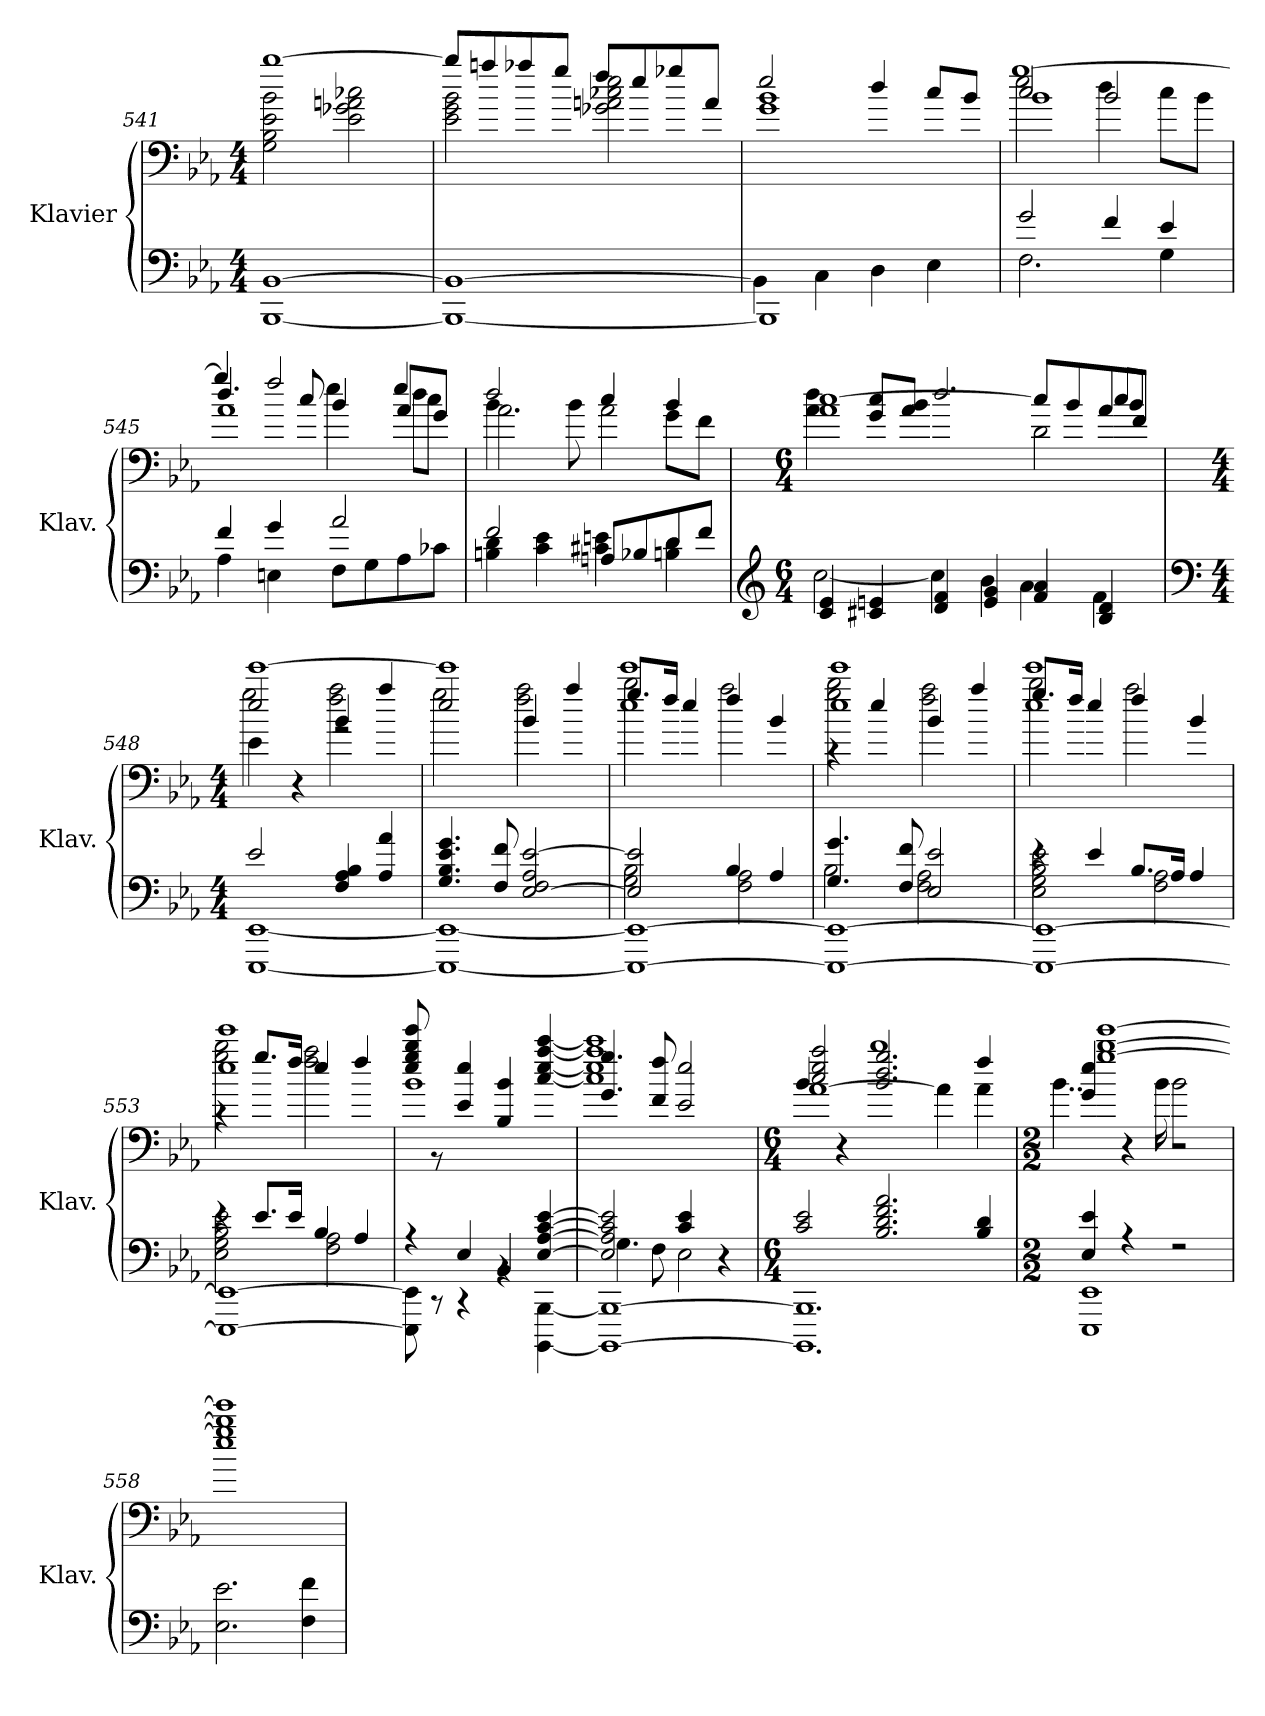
**kern	**kern
*part1	*part1
*staff2	*staff1
*I"Klavier	*
*I'Klav.	*
*clefF4	*clefF4
*k[b-e-a-]	*k[b-e-a-]
*M4/4	*M4/4
=541	=541
*	*^
[1BBB- [1BB-	[1bb-	2G\ 2B-\ 2e-\ 2b-\
.	.	2e-\ 2g-X\ 2an\ 2cc-X\
=542	=542	=542
1BBB-_ 1BB-_	8bb-/L]	2e-\ 2g\ 2b-\
.	8aan/	.
.	8aa-X/	.
.	8gg/J	.
.	8ff/L	2g-X\ 2an\ 2cc-X\ 2ee-\
.	8ee-/	.
.	8gg-X/	.
.	8a/J	.
!!LO:LB:g=z
=543	=543	=543
*^	*	*^
1BBB-]	4BB-\]	2ee-/	1g	1b-
.	4C\	.	.	.
.	4D\	4dd/	.	.
.	4E-\	8cc/L	.	.
.	.	8b-/J	.	.
=544	=544	=544	=544	=544
*	*	*	*	*^
2g/	2.F\	2cc/	1b-	[1gg	2ee-\
4f/	.	2b-/	.	.	4dd\
4e-/	4G\	.	.	.	8cc\L
.	.	.	.	.	8b-\J
=545	=545	=545	=545	=545	=545
4f/	4A-\	4.dd/	1a-	4gg/]	2ryy
4g/	4En\	.	.	2ff/	.
.	.	8cc/	.	.	.
2a-/	8F\L	4b-/	.	.	4ee-\
.	8G\	.	.	.	.
.	8A-\	8a-/L	.	4ee-/	8dd\L
.	8c-X\J	8g/J	.	.	8cc\J
*	*	*	*	*v	*v
=546	=546	=546	=546	=546
2f/	4Bn\ 4d\	4.b-\	2dd/	2.a-\
.	4c\ 4e-\	.	.	.
.	.	8b-\	.	.
8An/L	4c#X\ 4en\	2a-\	4cc/	.
8B-X/	.	.	.	.
8d/	4Bn\ 4d\	.	4b-/	8g\L
8f/J	.	.	.	8f\J
=547	=547	=547	=547	=547
*clefG2	*	*	*	*
*M6/4	*	*M6/4	*	*
4c/ 4e-/	[2cc\	[1cc	1a-	4a-\ 4dd\
4c#X/ 4en/	.	.	.	8g/ 8cc/L
.	.	.	.	8a-/ 8b-/J
4d/ 4f/	4cc\]	.	.	2.dd/
4e/ 4g/	4b-\	.	.	.
4f/ 4a-/	4a-\	8cc/L]	2d\	.
.	.	8b-/	.	.
4B-/ 4d/	4f\	8a-/	.	8cc/L
.	.	8f/J	.	8b-/J
*	*	*v	*v	*v
=548	=548	=548
*clefF4	*	*
*M4/4	*	*M4/4
*	*	*^
*	*	*	*^
*	*	*	*	*^
2e-/	[1EEE- [1EE-	2ee-/	4e-\	[1eee-	2gg\
.	.	.	4r	.	.
4F/ 4A-/ 4B-/	.	4b-/	2rg	.	2ff\ 2aa-\
4A-/ 4a-/	.	4aa-/	.	.	.
*	*	*	*	*v	*v
!!LO:PB:g=z
=549	=549	=549	=549	=549
4.G/ 4.B-/ 4.e-/ 4.g/	1EEE-_ 1EE-_	2ee-/	1eee-]	2gg\
8F/ 8f/	.	.	.	.
[2E-/ 2F/ 2A-/ [2e-/	.	4b-/	.	2ff\ 2aa-\
.	.	4aa-/	.	.
=550	=550	=550	=550	=550
*	*^	*	*	*
2E-/] 2e-/]	2G\ 2B-\	1EEE-_ 1EE-_	8.gg/L	2bb-\	1ee- 1eee-
.	.	.	16ff/Jk	.	.
.	.	.	4ee-/	.	.
4B-/	2F\ 2A-\	.	4ff/	2aa-\	.
4A-/	.	.	4b-/	.	.
=551	=551	=551	=551	=551	=551
4.G/ 4.g/	2B-\	1EEE-_ 1EE-_	4rc	2gg\ 2bb-\	1ee- 1eee-
.	.	.	4ee-/	.	.
8F/ 8f/	.	.	.	.	.
2E-/ 2e-/	2F\ 2A-\	.	4b-/	2ff\ 2aa-\	.
.	.	.	4aa-/	.	.
=552	=552	=552	=552	=552	=552
4re	2E-\ 2G\ 2B-\ 2e-\	1EEE-_ 1EE-_	8.gg/L	2bb-\	1ee- 1eee-
.	.	.	16ff/Jk	.	.
4e-/	.	.	4ee-/	.	.
8.B-/L	2F\ 2A-\	.	4ff/	2aa-\	.
16A-/Jk	.	.	.	.	.
4A-/	.	.	4b-/	.	.
=553	=553	=553	=553	=553	=553
4re	2E-\ 2G\ 2B-\ 2e-\	1EEE-_ 1EE-_	4rc	2gg\ 2bb-\	1ee- 1eee-
8.e-/L	.	.	8.gg/L	.	.
16e-/Jk	.	.	16ff/Jk	.	.
4B-/	2F\ 2A-\	.	4ee-/	2ff\ 2aa-\	.
4A-/	.	.	4ff/	.	.
*	*v	*v	*	*	*
*	*	*	*v	*v
=554	=554	=554	=554
4r	8EEE-\] 8EE-\]	1b-	8ee-/ 8gg/ 8bb-/ 8eee-/
.	8r	.	8r
4E-/	4r	.	4e-/ 4ee-/
4BB-/	4rBB	.	4B-/ 4b-/
[4E-/ [4A-/ [4c/ [4e-/	[4BBBB-\ [4BBB-\	.	[4cc/ [4ee-/ [4aa-/ [4ccc/
=555	=555	=555	=555
*	*^	*	*
2E-/] 2A-/] 2c/] 2e-/]	4.G\	1BBBB-_ 1BBB-_	4.g/ 4.gg/	1cc] 1ee-] 1aa-] 1ccc]
.	8F\	.	8f/ 8ff/	.
4c/ 4e-/	2E-\	.	2e-/ 2ee-/	.
4r	.	.	.	.
*v	*v	*v	*	*
*	*v	*v
!!LO:LB:g=z
=556	=556
*M6/4	*M6/4
*^	*^
*	*	*	*^
2c/ 2e-/	1.BBBB-] 1.BBB-]	4b-/	2cc/ 2ee-/ 2aa-/	[1a-
.	.	4r	.	.
2.B-/ 2.d/ 2.f/ 2.a-/	.	2.b-/ 2.dd/ 2.gg/	1bb-	.
.	.	.	.	4a-\]
4B-/ 4d/	.	4ff/	.	4a-\
=557	=557	=557	=557	=557
*M2/2	*	*M2/2	*	*
4E-/ 4e-/	1EEE- 1EE-	4g/ 4ee-/	4..b-\	[1gg [1bb- [1eee-
4r	.	4r	.	.
.	.	.	16b-\	.
2r	.	2r	2b-\	.
*v	*v	*	*	*
*	*	*v	*v
=558	=558	=558
2.E-\ 2.e-\	1ee-	1gg] 1bb-] 1eee-]
4F\ 4f\	.	.
*	*v	*v
=	=
*-	*-
